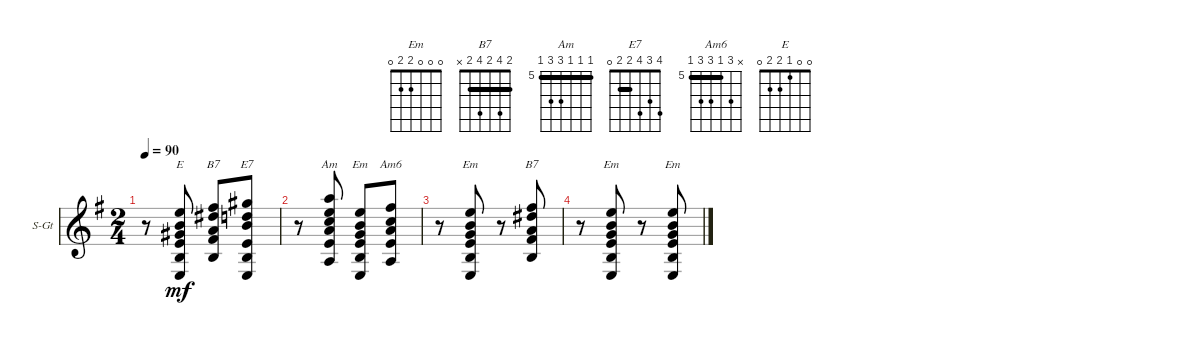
\defaultSystemsLayout 4
\bracketExtendMode groupsimilarinstruments
\firstSystemTrackNameOrientation horizontal
\otherSystemsTrackNameOrientation horizontal
\track ("Steel Guitar" "S-Gt") {instrument acousticguitarsteel}
\staff {score}
\tuning (E4 B3 G3 D3 A2 E2)
\chord ("Em" 0 0 0 2 2 0)
\chord ("B7" 2 4 2 4 2 x) {barre (2 2)}
\chord ("Am" 5 5 5 7 7 5) {firstfret 5 barre (5 5 5)}
\chord ("E7" 4 3 4 2 2 0) {barre 2}
\chord ("Am6" x 7 5 7 7 5) {firstfret 5 barre 5}
\chord ("E" 0 0 1 2 2 0)
\ts (2 4)
\tempo 90
\clef g2
\ks eminor
r.8{dy mf} (0.6 2.5 2.4 1.3 0.2 0.1).8{ch "E"} (2.5 4.4 2.3 4.2 2.1).8{ch "B7"} (0.6 2.5 2.4 4.3 3.2 4.1).8{ch "E7"} |
r.8 (5.6 7.5 7.4 5.3 5.2 5.1).8{ch "Am"} (0.6 2.5 2.4 0.3 0.2 0.1).8{ch "Em"} (5.6 7.5 7.4 5.3 7.2).8{ch "Am6"} |
r.8 (0.6 2.5 2.4 0.3 0.2 0.1).8{ch "Em"} r.8 (2.5 4.4 2.3 4.2 2.1).8{ch "B7"} |
r.8 (0.6 2.5 2.4 0.3 0.2 0.1).8{ch "Em"} r.8 (0.6 2.5 2.4 0.3 0.2 0.1).8{ch "Em"}
